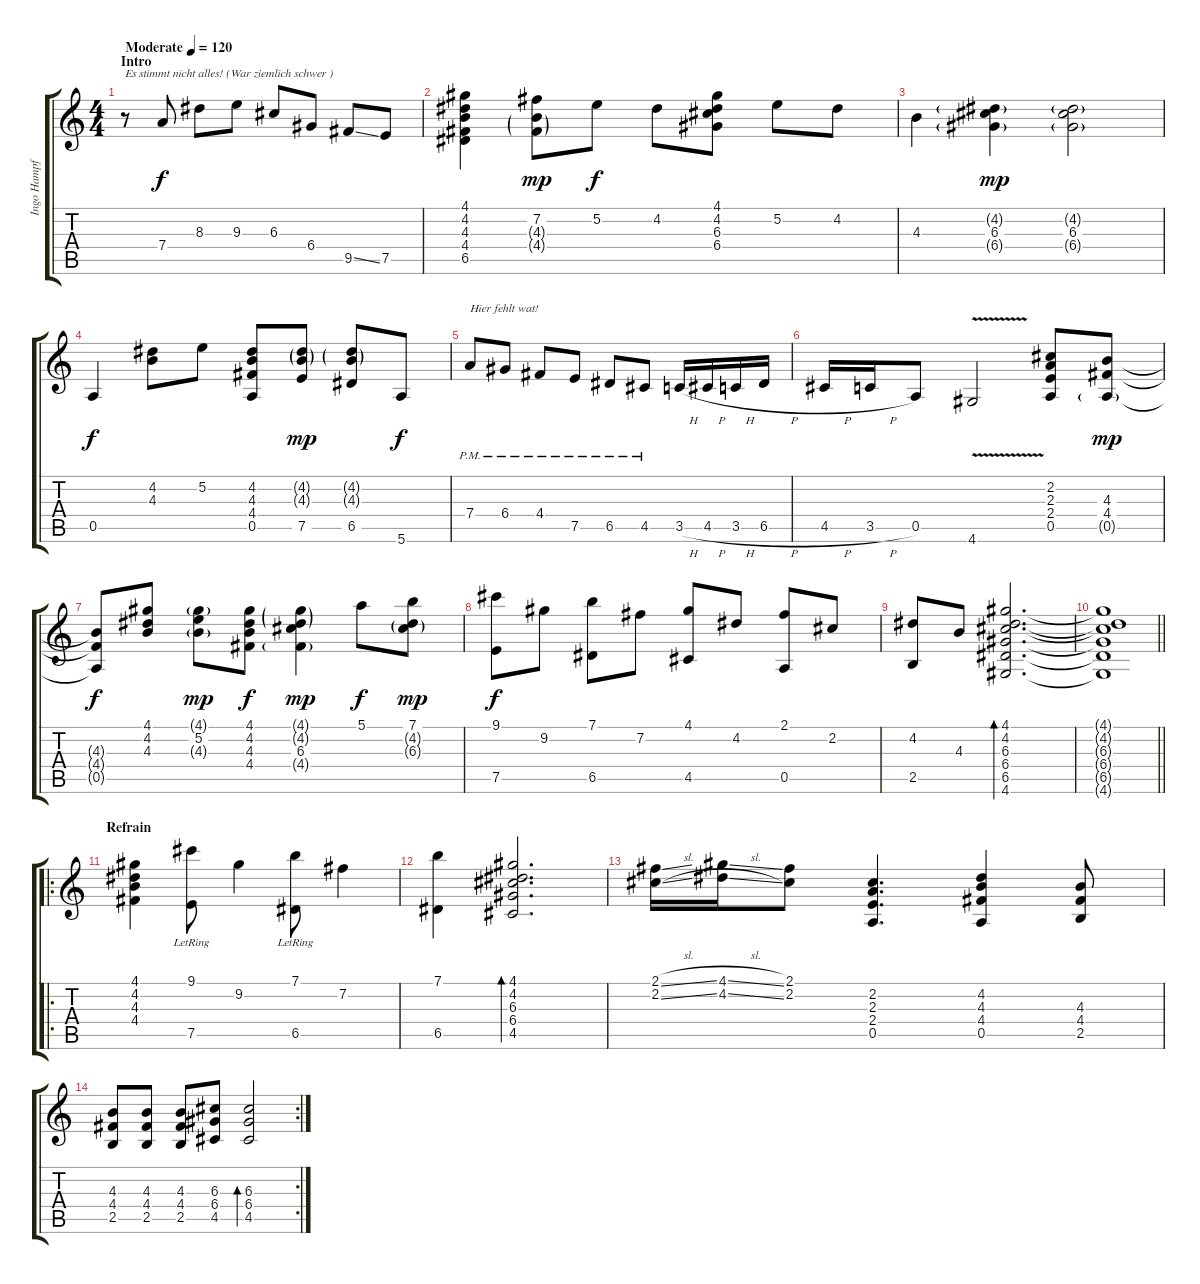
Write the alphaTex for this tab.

\track ("Ingo Hampf" "Ingo Hampf") {instrument acousticguitarsteel}
\staff {score tabs}
\tuning (E4 B3 G3 D3 A2 E2) {hide}
\ts (4 4)
\section ("" "Intro")
\tempo (120 "Moderate")
\tempo 113
\tempo (120 "Moderate")
\clef g2
\ks c
r.8{txt "Es stimmt nicht alles! (War ziemlich schwer )" dy f instrument acousticguitarsteel} 7.4.8 8.3.8 9.3.8 6.3.8 6.4.8 9.5{ss}.8 7.5.8 |
(4.1 4.2 4.3 4.4 6.5).4 (7.2 4.3{g} 4.4{g}).8{dy mp} 5.2.8{dy f} 4.2.8 (4.1 4.2 6.3 6.4).8 5.2.8 4.2.8 |
4.3.4 (4.2{g} 6.3 6.4{g}).4{dy mp} (4.2{g} 6.3 6.4{g}).2 |
0.5.4{dy f} (4.2 4.3).8 5.2.8 (4.2 4.3 4.4 0.5).8 (4.2{g} 4.3{g} 7.5).8{dy mp} (4.2{g} 4.3{g} 6.5).8 5.6.8{dy f} |
7.4{pm}.8{txt "Hier fehlt wat!"} 6.4{pm}.8 4.4{pm}.8 7.5{pm}.8 6.5{pm}.8 4.5{pm}.8 3.5{h}.16 4.5{h}.16 3.5{h}.16 6.5{h}.16 |
4.5{h}.16 3.5{h}.16 0.5.8 4.6{v}.2 (2.2 2.3 2.4 0.5).8 (4.3 4.4 0.5{g}).8{dy mp} |
(4.3{t} 4.4{t} 0.5{t}).8{dy f} (4.1 4.2 4.3).8 (4.1{g} 5.2 4.3{g}).8{dy mp} (4.1 4.2 4.3 4.4).8{dy f} (4.1{g} 4.2{g} 6.3 4.4{g}).4{dy mp} 5.1.8{dy f} (7.1 4.2{g} 6.3{g}).8{dy mp} |
(9.1 7.5).8{dy f} 9.2.8 (7.1 6.5).8 7.2.8 (4.1 4.5).8 4.2.8 (2.1 0.5).8 2.2.8 |
(4.2 2.5).8 4.3.8 (4.1 4.2 6.3 6.4 6.5 4.6).2{d bd 480} |
\barLineRight lightlight
(4.1{t} 4.2{t} 6.3{t} 6.4{t} 6.5{t} 4.6{t}).1 |
\ro
\section ("" "Refrain")
(4.1 4.2 4.3 4.4).4 (9.1{lr} 7.5{lr}).8 9.2.4 (7.1{lr} 6.5{lr}).8 7.2.4 |
(7.1 6.5).4 (4.1 4.2 6.3 6.4 4.5).2{d bd 480} |
(2.1{sl} 2.2{sl}).16 (4.1{sl} 4.2{sl}).16 (2.1 2.2).8 (2.2 2.3 2.4 0.5).4{d} (4.2 4.3 4.4 0.5).4 (4.3 4.4 2.5).8 |
\rc 2
(4.3 4.4 2.5).8 (4.3 4.4 2.5).8 (4.3 4.4 2.5).8 (6.3 6.4 4.5).8 (6.3 6.4 4.5).2{bd 480}
